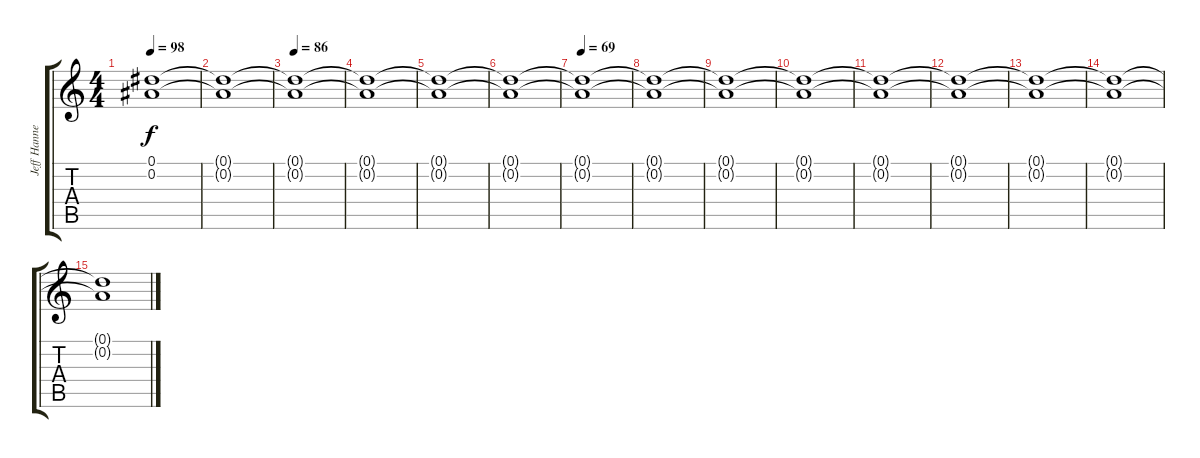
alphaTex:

\track ("Jeff Hanneman Harmonics" "Jeff Hanne") {instrument distortionguitar}
\staff {score tabs}
\tuning (Eb4 Bb3 Gb3 Db3 Ab2 Eb2) {hide}
\ts (4 4)
\tempo 98
\clef g2
\ks c
(0.1{t} 0.2{t}).1{dy f} |
(0.1{t} 0.2{t}).1 |
\tempo 86
(0.1{t} 0.2{t}).1 |
(0.1{t} 0.2{t}).1 |
(0.1{t} 0.2{t}).1 |
(0.1{t} 0.2{t}).1 |
\tempo 69
(0.1{t} 0.2{t}).1 |
(0.1{t} 0.2{t}).1 |
(0.1{t} 0.2{t}).1 |
(0.1{t} 0.2{t}).1 |
(0.1{t} 0.2{t}).1 |
(0.1{t} 0.2{t}).1 |
(0.1{t} 0.2{t}).1 |
(0.1{t} 0.2{t}).1 |
(0.1{t} 0.2{t}).1
